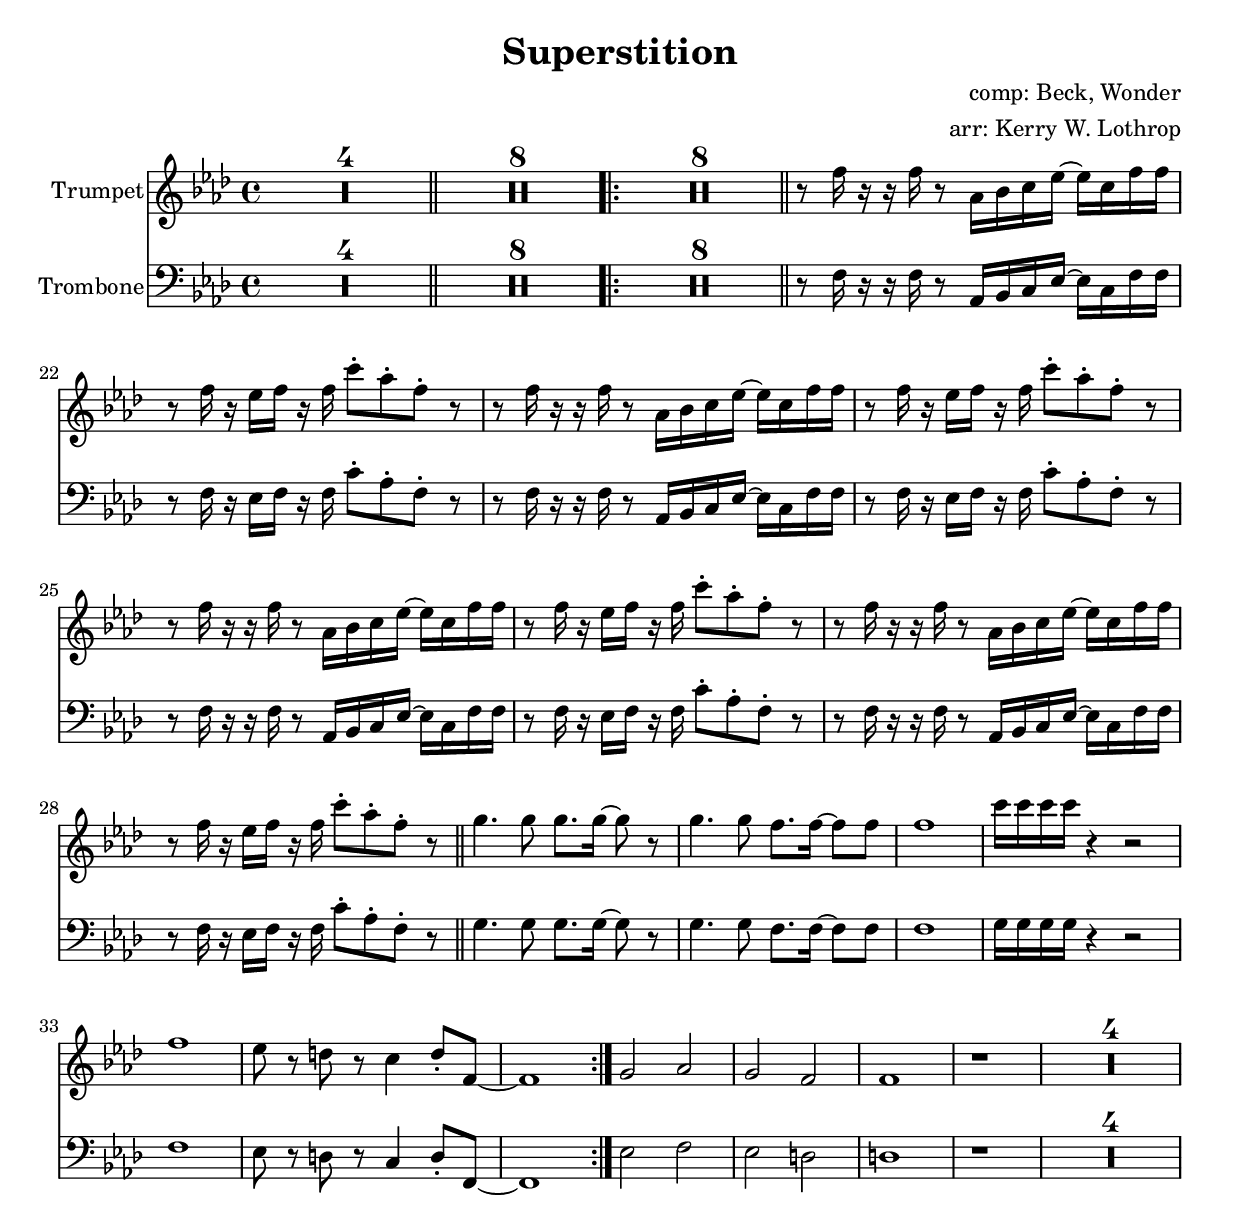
\version "2.16.2"

\header {
  title = "Superstition"
  composer = "comp: Beck, Wonder"
  arranger = "arr: Kerry W. Lothrop"
}


global =
{
  \time 4/4
}

trumpetBbI =
{
  \transpose bes c {
    \relative c' {
      \key ges \major {
        \compressFullBarRests
        R1*4 \bar "||"
        R1*8
        \repeat volta 2
        {
          R1*8 \bar "||"

          r8 es''16 r r es r8 ges,16 as bes des ~ des bes es es |
          r8 es16 r des es r es bes'8-. ges-. es-. r |
          r8 es16 r r es r8 ges,16 as bes des ~ des bes es es |
          r8 es16 r des es r es bes'8-. ges-. es-. r |
          r8 es16 r r es r8 ges,16 as bes des ~ des bes es es |
          r8 es16 r des es r es bes'8-. ges-. es-. r |
          r8 es16 r r es r8 ges,16 as bes des ~ des bes es es |
          r8 es16 r des es r es bes'8-. ges-. es-. r \bar "||"
 
          f4. f8 f8. f16 ~ f8 r |
          f4. f8 es8. es16 ~ es8 es |
          es1 |
          bes'16 bes bes bes r4 r2 |
          es,1 |
          des8 r c r bes4 c8-. es, ~ |
          es1 |
        }
        f2 ges |
        f2 es |
        es1 |
        r1 |
        R1*4 
      }
    }
  }
}

trombone =
{
  \transpose bes c {
    \relative c, {
      \key ges \major {
        \compressFullBarRests
        R1*4 \bar "||"
        R1*8
        \repeat volta 2
        {
          R1*8 \bar "||"

          r8 es''16 r r es r8 ges,16 as bes des ~ des bes es es |
          r8 es16 r des es r es bes'8-. ges-. es-. r |
          r8 es16 r r es r8 ges,16 as bes des ~ des bes es es |
          r8 es16 r des es r es bes'8-. ges-. es-. r |
          r8 es16 r r es r8 ges,16 as bes des ~ des bes es es |
          r8 es16 r des es r es bes'8-. ges-. es-. r |
          r8 es16 r r es r8 ges,16 as bes des ~ des bes es es |
          r8 es16 r des es r es bes'8-. ges-. es-. r \bar "||"
 
          f4. f8 f8. f16 ~ f8 r |
          f4. f8 es8. es16 ~ es8 es |
          es1 |
          f16 f f f r4 r2 |
          es1 |
          des8 r c r bes4 c8-. es, ~ |
          es1 |
        }
        des'2 es |
        des2 c |
        c1 |
        r1 |
        R1*4 
      }
    }
  }
}

%{trumpetBbII = {
  \transpose c c {
    \relative c' {
      \key c \major {
        g'8-^ a-. g-. a16 g-. ~ g g-. a8-. g-. a-. |
        g8-^ a-. g-. a16 g-. ~ g g-. a8-. g-. a-. |
        g8-^ a-. g-. a16 g-. ~ g g-. a8-. g-. e16-. f-. |
        g16-. g8-. g16 ~ g8 e16-. f-. g-. g8-. g16 ~ g8 c, |

        e4-^ f8. e16 r4 r8 e |
        e4-^ e8. e16 r4 r8 e |
        c4-^ c8. c16 r4 r8 e16-. f-. |
        g16-. g8-. g16 ~ g8 e16-. f-. e-. e8-. e16 ~ e8 c |
      
        e4-^ f8. e16 r4 r8 e |
        e4-^ e8. e16 r4 r8 e |
        c4-^ c8. c16 r4 r8 e16-. f-. |
        g16-. g8-. g16 ~ g8 e16-. f-. e-. e8-. e16 ~ e8 r |
        
        r1 |
        r1 |
        r1 |
        r8 g e16 c8-. g16-> ~ g2 |
        
        r1 |
        r1 |
        r1 |
        r8 g' e16 c8-. g16-> ~ g2 |
        
        r2 r8 f' e16 f8.-. |
        r2 r8 e e16 e8.-. |
        r1 |
        r8 g e16 c8-. g16-> ~ g2 |
      }
    }
  }
}


altoSax =
{
  \transpose c g {
    \relative c' {
      \key c \major {
        g'8-^ a-. g-. a16 g-. ~ g g-. a8-. g-. a-. |
        g8-^ a-. g-. a16 g-. ~ g g-. a8-. g-. a-. |
        g8-^ a-. g-. a16 g-. ~ g g-. a8-. g-. e16-. f-. |
        g16-. g8-. g16 ~ g8 e16-. f-. g-. g8-. g16 ~ g8 c, |
      
        \mark \markup { \musicglyph #"scripts.segno" }

        \repeat volta 2
        {
          g'4-^ a8. g16 r4 r8 c, |
          g'4-^ a8. g16 r4 r8 c, |
          g'4-^ a8. g16 r4 r8 e16-. f-. |
        }
        \alternative
        {
          { g16-. g8-. g16 ~ g8 e16-. f-. g-. g8-. g16 ~ g8 c, | }
          { g'16-. g8-. g16 ~ g8 e16-. f-. g-. g8-. g16 ~ g8 r | }
        }

        \repeat volta 2
        {
          r1 |
          r1 |
          r1 |
          r8 g e16 c8-. g16-> ~ g2 |
        }
        
        r2 r8 a' g16 a8.-. |
        r2 r8 a g16 a8.-. |
        r1 |
        r8 g e16 c8-. g16-> ~ g2 |
        
        \repeat volta 2
        {
          c4 d e f |
          g4 a b c |
          a1 |
          r1 |
        }
        
        d,8-^ e-. d-. e16 d-. ~ d d-. e8-. d-. e-. |
      }
      
      \key d \major {
        \repeat volta 3
        {
          d8 a b d-. r a b d |
          cis8 a b cis-. r a b cis-. |
          e8 a, b e-. r a, b cis-. |
        }
        \alternative
        {
          { g'4 fis8 e8-> ~ e2 | }
          { g4 fis8 e8-> ~ e2 ~ | }
        }
        \mark \markup { \musicglyph #"scripts.coda" }

        \time 2/4 e2
        
        \bar "||"
        \mark \markup { \musicglyph #"scripts.segno" }
 
        \cadenzaOn
        \stopStaff
        \repeat unfold 1
        {
          s1
          \bar ""
        }
        \repeat unfold 3
        {
          s1
          \bar ""
        }
        \startStaff
        \cadenzaOff

        \break

        \mark \markup { \musicglyph #"scripts.coda" }

        \time 4/4 d1 |
        
        \bar "||"
        
        r8 d-. r d-. r d-. r d( |
        cis8) cis-. r cis-. r cis-. r cis( |
        b8) b-. r b-. r b-. r b( |
        a8) a-. r a-. r e'-. r e( |
        
        d8) d-. r d-. r d-. r d( |
        cis8) cis-. r cis-. r cis-. r cis( |
        b8) b-. r b-. r b-. r b( |
        a8) a-. r a-. r e'-. r e-. |
        
        d4 e fis g |
        a4 b cis d |
        b1 |
        a2 e'-> |

        d4-^ r4 r2 |
        a4-^ r4 r2 |
        e'4-^ r4 r2 |
        g,2 a |
        
        \repeat volta 3
        {
          fis1^"Trumpet tacet 1st time" |
          e2 fis |
        }
        \alternative
        {
          {
            d1 |
            fis2 e |
          }
          {
            g1 |
            r1
          }
        }
      }
    }
  }
}

trombone = {
  \transpose c bes {
    \relative c, {
      \key c \major {
        g'8-^ a-. g-. a16 g-. ~ g g-. a8-. g-. a-. |
        g8-^ a-. g-. a16 g-. ~ g g-. a8-. g-. a-. |
        g8-^ a-. g-. a16 g-. ~ g g-. a8-. g-. e16-. f-. |
        g16-. g8-. g16 ~ g8 e16-. f-. g-. g8-. g16 ~ g8 c, |
        
        
        \repeat volta 2
        {
          c4-^ c8. c16 r4 r8 c |
          b4-^ b8. b16 r4 r8 b |
          a4-^ a8. a16 r4 r8 e'16-. f-. |
        }
        \alternative
        {
          { g16-. g8-. g16 ~ g8 e16-. f-. b,-. b8-. b16 ~ b8 e | }
          { g16-. g8-. g16 ~ g8 e16-. f-. b,-. b8-. b16 ~ b8 r | }
        }

        \repeat volta 2
        {
          r1 |
          r1 |
          r1 |
          r8 g' e16 c8-. g16-> ~ g2 |
        }
                
        r2 r8 c c16 c8.-. |
        r2 r8 b b16 b8.-. |
        r1 |
        r8 g' e16 c8-. g16-> ~ g2 |
        
        \repeat volta 2
        {
          c4 d e f |
          g4 a b c |
          a1 |
          r1 |
        }
        
        d8-^ e-. d-. e16 d-. ~ d d-. e8-. d-. e-. |
      }
      
      \key d \major {
        \repeat volta 2
        {
          d8 a b d-. r a b d |
          cis8 a b cis-. r a b cis-. |
          e8 a, b e-. r a, b cis-. |
        }
        \alternative
        {
          { g'4 fis8 e8-> ~ e2 | }
          { g4 fis8 e8-> ~ e2 ~ | }
        }

        \time 2/4 e2 |

        \cadenzaOn
        \stopStaff
        \repeat unfold 1
        {
          s1
          \bar ""
        }
        \repeat unfold 3
        {
          s1
          \bar ""
        }
        \startStaff
        \cadenzaOff

        \break
        \mark \markup { \musicglyph #"scripts.coda" }

        \time 4/4 d1 |

        r8 d-. r d-. r d-. r d( |
        cis) cis-. r cis-. r cis-. r cis( |
        b) b-. r b-. r b-. r b( |
        a) a-. r a-. r e'-. r e( |
        
        d) d-. r d-. r d-. r d( |
        cis) cis-. r cis-. r cis-. r cis( |
        b) b-. r b-. r b-. r b( |
        a) a-. r a-. r e'-. r e-. |

        d,4 e fis g |
        fis4 g a b |
        g1 |
        a2 e'-> |

        d4-^ r4 r2 |
        a4-^ r4 r2 |
        e'4-^ r4 r2 |
        g,2 a |

        \repeat volta 3
        {
          d,1 |
          cis2 d |
        }
        \alternative
        {
          {
            b1 |
            d2 cis |
          }
          {
            e1 |
            r1
          }
        }

      }
    }
  }%}


trumpetBbIPart = \new Staff \with {
  instrumentName = "Trumpet"
  midiInstrument = "trumpet"
} \trumpetBbI

%trumpetBbIIPart = \new Staff \with {
%  instrumentName = "Trumpet II"
%  midiInstrument = "trumpet"
%} \trumpetBbII

%altoSaxPart = \new Staff \with {
%  instrumentName = "Alto Sax"
%  midiInstrument = "alto sax"
%} \altoSax

trombonePart = \new Staff \with {
  instrumentName = "Trombone"
  midiInstrument = "trombone"
} { \clef bass \trombone }

\score {
  <<
    \trumpetBbIPart
%    \trumpetBbIIPart
%    \altoSaxPart
    \trombonePart
  >>
  \layout { }
  \midi {
    \context {
      \Score
      tempoWholesPerMinute = #(ly:make-moment 60 4)
    }
  }
}
